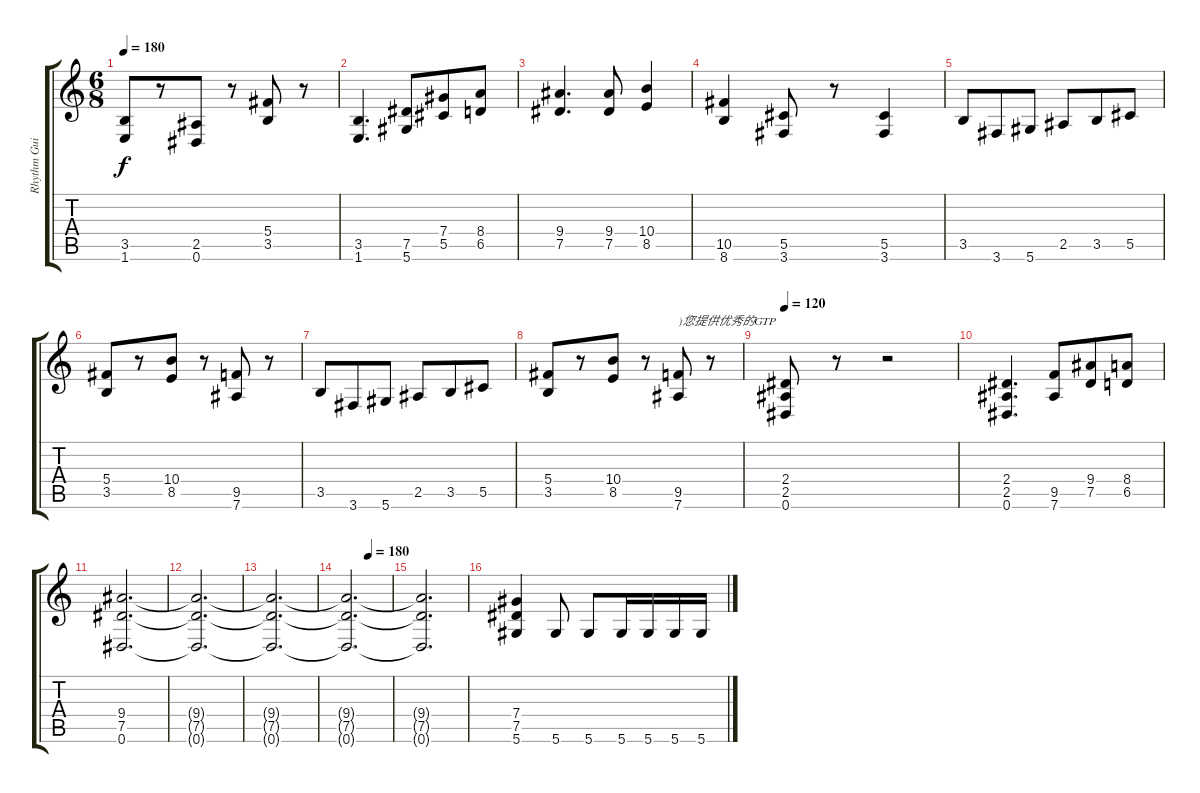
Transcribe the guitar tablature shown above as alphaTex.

\track ("Rhythm Guitar" "Rhythm Gui") {instrument distortionguitar}
\staff {score tabs}
\tuning (Eb4 Bb3 Gb3 Db3 Ab2 Eb2) {hide}
\ts (6 8)
\tempo 180
\clef g2
\ks c
(3.5 1.6).8{dy f} r.8 (2.5 0.6).8 r.8 (5.4 3.5).8 r.8 |
(3.5 1.6).4{d} (7.5 5.6).8 (7.4 5.5).8 (8.4 6.5).8 |
(9.4 7.5).4{d} (9.4 7.5).8 (10.4 8.5).4 |
(10.5 8.6).4 (5.5 3.6).8 r.8 (5.5 3.6).4 |
3.5.8 3.6.8 5.6.8 2.5.8 3.5.8 5.5.8 |
(5.4 3.5).8 r.8 (10.4 8.5).8 r.8 (9.5 7.6).8 r.8 |
3.5.8 3.6.8 5.6.8 2.5.8 3.5.8 5.5.8 |
(5.4 3.5).8 r.8 (10.4 8.5).8 r.8 (9.5 7.6).8{txt ")您提供优秀的GTP"} r.8 |
\tempo 120
(2.4 2.5 0.6).8 r.8 r.2 |
(2.4 2.5 0.6).4{d} (9.5 7.6).8 (9.4 7.5).8 (8.4 6.5).8 |
(9.4 7.5 0.6).2{d} |
(9.4{t} 7.5{t} 0.6{t}).2{d} |
(9.4{t} 7.5{t} 0.6{t}).2{d} |
\tempo (180 0.5)
(9.4{t} 7.5{t} 0.6{t}).2{d} |
(9.4{t} 7.5{t} 0.6{t}).2{d} |
(7.4 7.5 5.6).4 5.6.8 5.6.8 5.6.16 5.6.16 5.6.16 5.6.16
